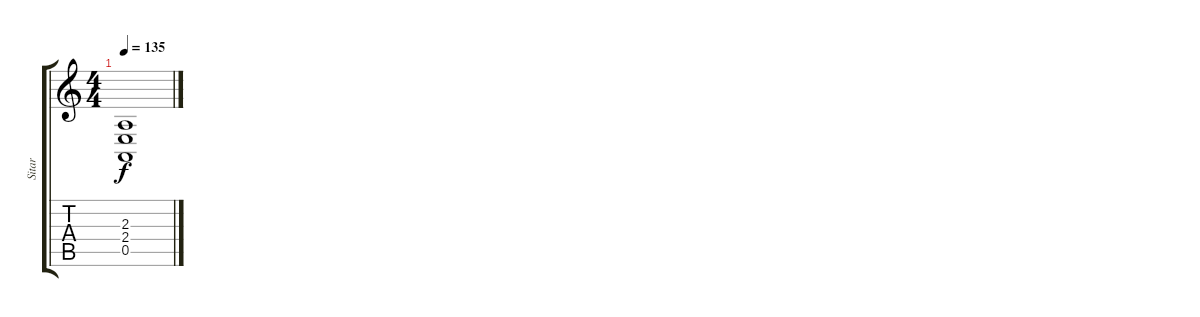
\track ("Sitar" "Sitar") {instrument sitar}
\staff {score tabs}
\tuning (E4 B3 G3 D3 A2 E2) {hide}
\ts (4 4)
\tempo 135
\clef g2
\ks c
(2.3{t} 2.4{t} 0.5{t}).1{dy f}
